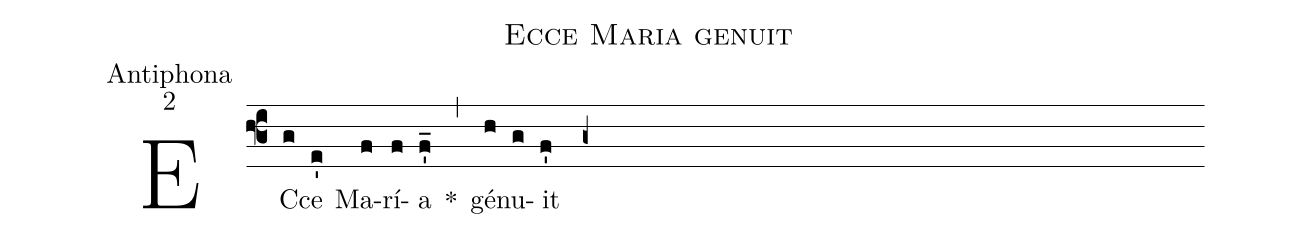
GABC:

name:Ecce Maria genuit;
office-part:Antiphona;
mode:2;
%%
(f3) EC(g)ce(e') Ma(f)rí(f)a(f'_) *(,) gé(h)nu(g)it(f' g+)
